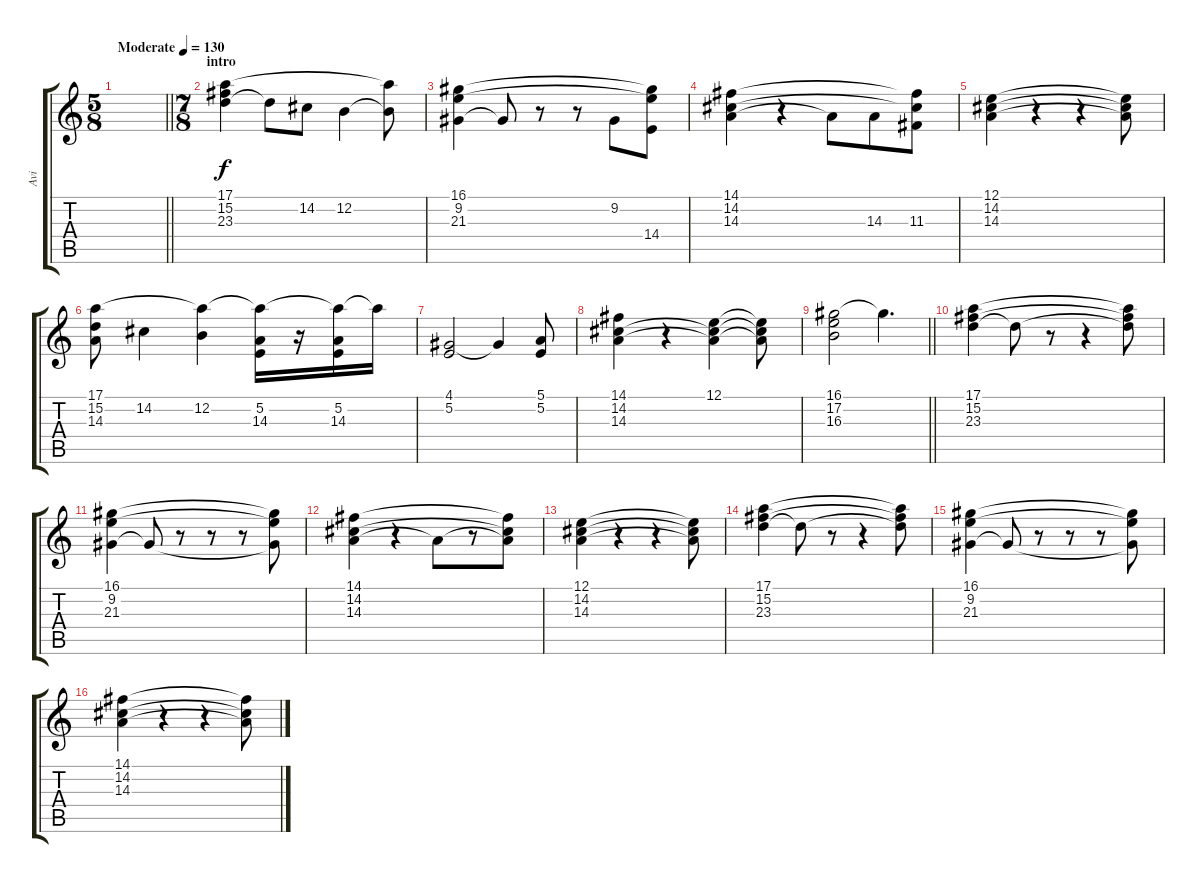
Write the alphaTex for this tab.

\track ("Avi" "Avi") {instrument lead2sawtooth}
\staff {score tabs}
\tuning (E4 B3 G3 D3 A2 E2) {hide}
\ts (5 8)
\tempo (130 "Moderate")
\clef g2
\barLineRight lightlight
\ks c
|
\ts (7 8)
\section ("" "intro")
(17.1 15.2 23.3).4 15.2{t}.8 14.2.8 12.2.4 (17.1{t} 12.2{t}).8 |
(16.1 9.2 21.3).4 9.2{t}.8 r.8 r.8 9.2.8 (16.1{t} 21.3{t} 14.4).8 |
(14.1 14.2 14.3).4 r.4 14.3{t}.8 14.3.8 (14.1{t} 14.2{t} 11.3).8 |
(12.1 14.2 14.3).4 r.4 r.4 (12.1{t} 14.2{t} 14.3{t}).8 |
(17.1 15.2 14.3).8 14.2.4 (17.1{t} 12.2).4 (17.1{t} 5.2 14.3).16 r.16 (17.1{t} 5.2 14.3).16 17.1{t}.16 |
(4.1 5.2).2 4.1{t}.4 (5.1 5.2).8 |
(14.1 14.2 14.3).4 r.4 (12.1 14.2{t} 14.3{t}).4 (12.1{t} 14.2{t} 14.3{t}).8 |
\barLineRight lightlight
(16.1 17.2 16.3).2 16.1{t}.4{d} |
(17.1 15.2 23.3).4{volume 10} 15.2{t}.8 r.8 r.4 (17.1{t} 15.2{t} 23.3{t}).8 |
(16.1 9.2 21.3).4 9.2{t}.8 r.8 r.8 r.8 (16.1{t} 9.2{t} 21.3{t}).8 |
(14.1 14.2 14.3).4 r.4 14.3{t}.8 r.8 (14.1{t} 14.2{t} 14.3{t}).8 |
(12.1 14.2 14.3).4 r.4 r.4 (12.1{t} 14.2{t} 14.3{t}).8 |
(17.1 15.2 23.3).4 15.2{t}.8 r.8 r.4 (17.1{t} 15.2{t} 23.3{t}).8 |
(16.1 9.2 21.3).4 9.2{t}.8 r.8 r.8 r.8 (16.1{t} 9.2{t} 21.3{t}).8 |
(14.1 14.2 14.3).4 r.4 r.4 (14.1{t} 14.2{t} 14.3{t}).8
